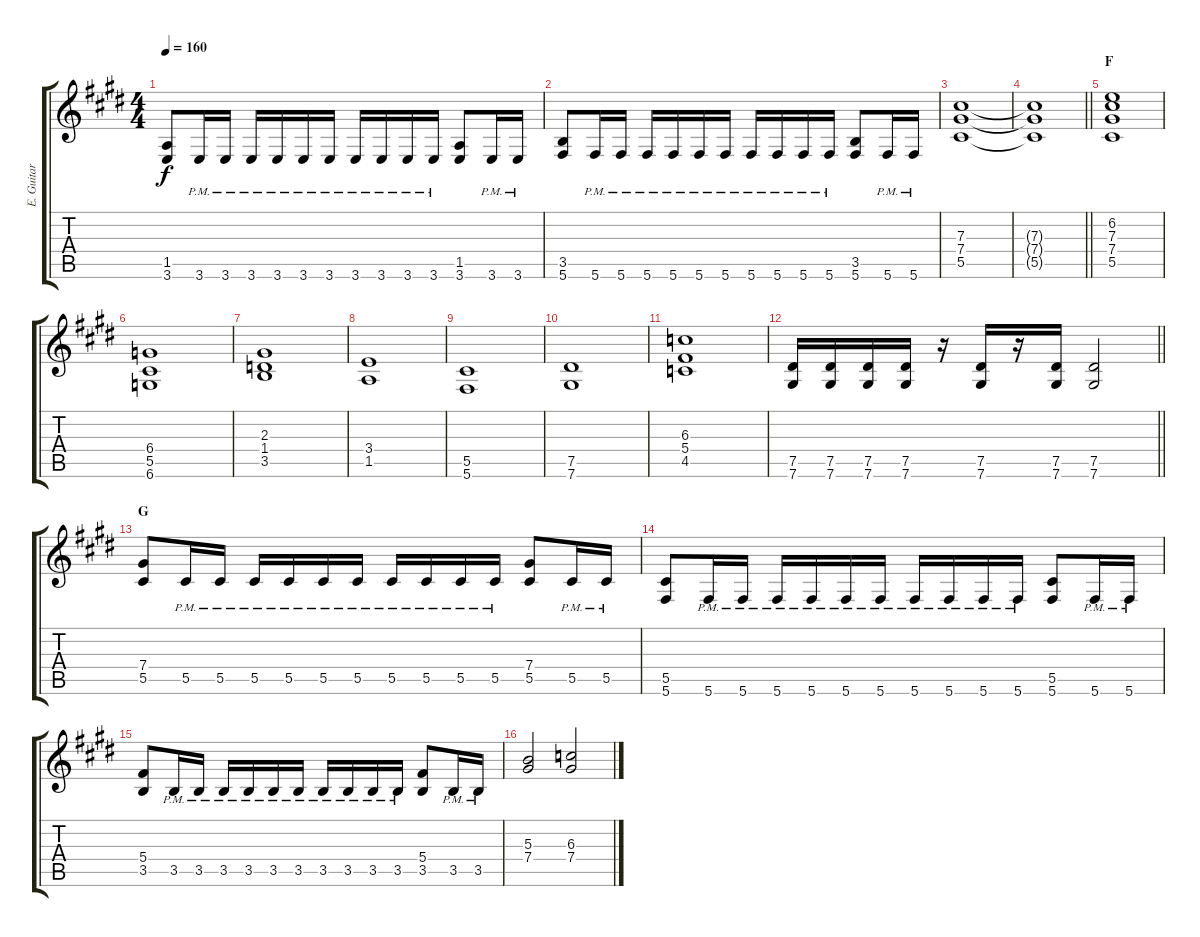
\track ("E. Guitar II" "E. Guitar ") {instrument overdrivenguitar}
\staff {score tabs}
\tuning (Eb4 Bb3 Gb3 Db3 Ab2 Db2) {hide}
\ts (4 4)
\tempo 160
\clef g2
\ks e
(1.5 3.6).8{dy f} 3.6{pm}.16 3.6{pm}.16 3.6{pm}.16 3.6{pm}.16 3.6{pm}.16 3.6{pm}.16 3.6{pm}.16 3.6{pm}.16 3.6{pm}.16 3.6{pm}.16 (1.5 3.6).8 3.6{pm}.16 3.6{pm}.16 |
(3.5 5.6).8 5.6{pm}.16 5.6{pm}.16 5.6{pm}.16 5.6{pm}.16 5.6{pm}.16 5.6{pm}.16 5.6{pm}.16 5.6{pm}.16 5.6{pm}.16 5.6{pm}.16 (3.5 5.6).8 5.6{pm}.16 5.6{pm}.16 |
(7.3 7.4 5.5).1 |
\barLineRight lightlight
(7.3{t} 7.4{t} 5.5{t}).1 |
\section ("" "F")
(6.2 7.3 7.4 5.5).1 |
(6.4 5.5 6.6).1 |
(2.3 1.4 3.5).1 |
(3.4 1.5).1 |
(5.5 5.6).1 |
(7.5 7.6).1 |
(6.3 5.4 4.5).1 |
\barLineRight lightlight
(7.5 7.6).16 (7.5 7.6).16 (7.5 7.6).16 (7.5 7.6).16 r.16 (7.5 7.6).16 r.16 (7.5 7.6).16 (7.5 7.6).2 |
\section ("" "G")
(7.4 5.5).8 5.5{pm}.16 5.5{pm}.16 5.5{pm}.16 5.5{pm}.16 5.5{pm}.16 5.5{pm}.16 5.5{pm}.16 5.5{pm}.16 5.5{pm}.16 5.5{pm}.16 (7.4 5.5).8 5.5{pm}.16 5.5{pm}.16 |
(5.5 5.6).8 5.6{pm}.16 5.6{pm}.16 5.6{pm}.16 5.6{pm}.16 5.6{pm}.16 5.6{pm}.16 5.6{pm}.16 5.6{pm}.16 5.6{pm}.16 5.6{pm}.16 (5.5 5.6).8 5.6{pm}.16 5.6{pm}.16 |
(5.4 3.5).8 3.5{pm}.16 3.5{pm}.16 3.5{pm}.16 3.5{pm}.16 3.5{pm}.16 3.5{pm}.16 3.5{pm}.16 3.5{pm}.16 3.5{pm}.16 3.5{pm}.16 (5.4 3.5).8 3.5{pm}.16 3.5{pm}.16 |
(5.3 7.4).2 (6.3 7.4).2
